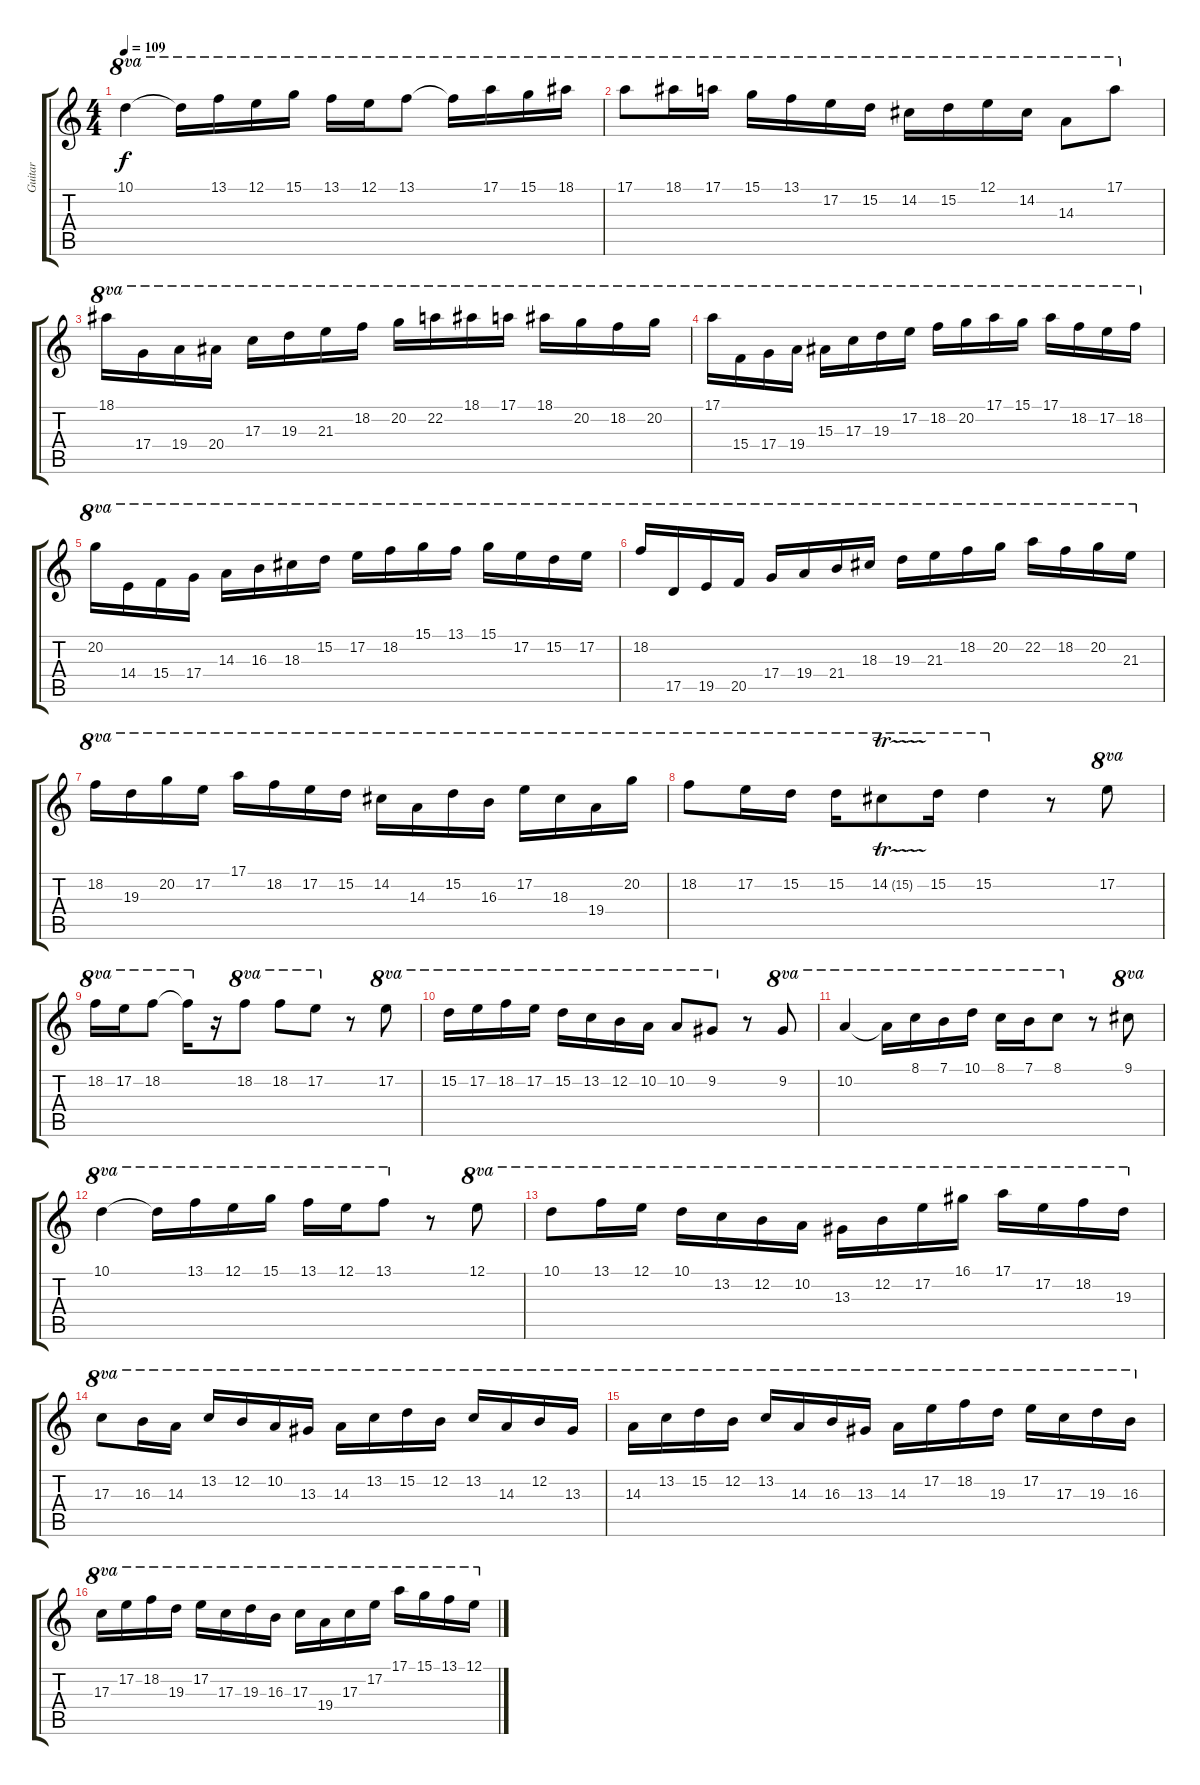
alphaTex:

\track ("Guitar" "Guitar") {instrument distortionguitar}
\staff {score tabs}
\tuning (E4 B3 G3 D3 A2 E2) {hide}
\ts (4 4)
\tempo 109
\clef g2
\ks c
10.1.4{ot 8va dy f} 10.1{t}.16{ot 8va} 13.1.16{ot 8va} 12.1.16{ot 8va} 15.1.16{ot 8va} 13.1.16{ot 8va} 12.1.16{ot 8va} 13.1.8{ot 8va} 13.1{t}.16{ot 8va} 17.1.16{ot 8va} 15.1.16{ot 8va} 18.1.16{ot 8va} |
17.1.8{ot 8va} 18.1.16{ot 8va} 17.1.16{ot 8va} 15.1.16{ot 8va} 13.1.16{ot 8va} 17.2.16{ot 8va} 15.2.16{ot 8va} 14.2.16{ot 8va} 15.2.16{ot 8va} 12.1.16{ot 8va} 14.2.16{ot 8va} 14.3.8{ot 8va} 17.1.8{ot 8va} |
18.1.16{ot 8va} 17.4.16{ot 8va} 19.4.16{ot 8va} 20.4.16{ot 8va} 17.3.16{ot 8va} 19.3.16{ot 8va} 21.3.16{ot 8va} 18.2.16{ot 8va} 20.2.16{ot 8va} 22.2.16{ot 8va} 18.1.16{ot 8va} 17.1.16{ot 8va} 18.1.16{ot 8va} 20.2.16{ot 8va} 18.2.16{ot 8va} 20.2.16{ot 8va} |
17.1.16{ot 8va} 15.4.16{ot 8va} 17.4.16{ot 8va} 19.4.16{ot 8va} 15.3.16{ot 8va} 17.3.16{ot 8va} 19.3.16{ot 8va} 17.2.16{ot 8va} 18.2.16{ot 8va} 20.2.16{ot 8va} 17.1.16{ot 8va} 15.1.16{ot 8va} 17.1.16{ot 8va} 18.2.16{ot 8va} 17.2.16{ot 8va} 18.2.16{ot 8va} |
20.2.16{ot 8va} 14.4.16{ot 8va} 15.4.16{ot 8va} 17.4.16{ot 8va} 14.3.16{ot 8va} 16.3.16{ot 8va} 18.3.16{ot 8va} 15.2.16{ot 8va} 17.2.16{ot 8va} 18.2.16{ot 8va} 15.1.16{ot 8va} 13.1.16{ot 8va} 15.1.16{ot 8va} 17.2.16{ot 8va} 15.2.16{ot 8va} 17.2.16{ot 8va} |
18.2.16{ot 8va} 17.5.16{ot 8va} 19.5.16{ot 8va} 20.5.16{ot 8va} 17.4.16{ot 8va} 19.4.16{ot 8va} 21.4.16{ot 8va} 18.3.16{ot 8va} 19.3.16{ot 8va} 21.3.16{ot 8va} 18.2.16{ot 8va} 20.2.16{ot 8va} 22.2.16{ot 8va} 18.2.16{ot 8va} 20.2.16{ot 8va} 21.3.16{ot 8va} |
18.2.16{ot 8va} 19.3.16{ot 8va} 20.2.16{ot 8va} 17.2.16{ot 8va} 17.1.16{ot 8va} 18.2.16{ot 8va} 17.2.16{ot 8va} 15.2.16{ot 8va} 14.2.16{ot 8va} 14.3.16{ot 8va} 15.2.16{ot 8va} 16.3.16{ot 8va} 17.2.16{ot 8va} 18.3.16{ot 8va} 19.4.16{ot 8va} 20.2.16{ot 8va} |
18.2.8{ot 8va} 17.2.16{ot 8va} 15.2.16{ot 8va} 15.2.16{ot 8va} 14.2{tr (15 32)}.8{ot 8va} 15.2.16{ot 8va} 15.2.4{ot 8va} r.8 17.2.8{ot 8va} |
18.2.16{ot 8va} 17.2.16{ot 8va} 18.2.8{ot 8va} 18.2{t}.16{ot 8va} r.16 18.2.8{ot 8va} 18.2.8{ot 8va} 17.2.8{ot 8va} r.8 17.2.8{ot 8va} |
15.2.16{ot 8va} 17.2.16{ot 8va} 18.2.16{ot 8va} 17.2.16{ot 8va} 15.2.16{ot 8va} 13.2.16{ot 8va} 12.2.16{ot 8va} 10.2.16{ot 8va} 10.2.8{ot 8va} 9.2.8{ot 8va} r.8 9.2.8{ot 8va} |
10.2.4{ot 8va} 10.2{t}.16{ot 8va} 8.1.16{ot 8va} 7.1.16{ot 8va} 10.1.16{ot 8va} 8.1.16{ot 8va} 7.1.16{ot 8va} 8.1.8{ot 8va} r.8 9.1.8{ot 8va} |
10.1.4{ot 8va} 10.1{t}.16{ot 8va} 13.1.16{ot 8va} 12.1.16{ot 8va} 15.1.16{ot 8va} 13.1.16{ot 8va} 12.1.16{ot 8va} 13.1.8{ot 8va} r.8 12.1.8{ot 8va} |
10.1.8{ot 8va} 13.1.16{ot 8va} 12.1.16{ot 8va} 10.1.16{ot 8va} 13.2.16{ot 8va} 12.2.16{ot 8va} 10.2.16{ot 8va} 13.3.16{ot 8va} 12.2.16{ot 8va} 17.2.16{ot 8va} 16.1.16{ot 8va} 17.1.16{ot 8va} 17.2.16{ot 8va} 18.2.16{ot 8va} 19.3.16{ot 8va} |
17.3.8{ot 8va} 16.3.16{ot 8va} 14.3.16{ot 8va} 13.2.16{ot 8va} 12.2.16{ot 8va} 10.2.16{ot 8va} 13.3.16{ot 8va} 14.3.16{ot 8va} 13.2.16{ot 8va} 15.2.16{ot 8va} 12.2.16{ot 8va} 13.2.16{ot 8va} 14.3.16{ot 8va} 12.2.16{ot 8va} 13.3.16{ot 8va} |
14.3.16{ot 8va} 13.2.16{ot 8va} 15.2.16{ot 8va} 12.2.16{ot 8va} 13.2.16{ot 8va} 14.3.16{ot 8va} 16.3.16{ot 8va} 13.3.16{ot 8va} 14.3.16{ot 8va} 17.2.16{ot 8va} 18.2.16{ot 8va} 19.3.16{ot 8va} 17.2.16{ot 8va} 17.3.16{ot 8va} 19.3.16{ot 8va} 16.3.16{ot 8va} |
17.3.16{ot 8va} 17.2.16{ot 8va} 18.2.16{ot 8va} 19.3.16{ot 8va} 17.2.16{ot 8va} 17.3.16{ot 8va} 19.3.16{ot 8va} 16.3.16{ot 8va} 17.3.16{ot 8va} 19.4.16{ot 8va} 17.3.16{ot 8va} 17.2.16{ot 8va} 17.1.16{ot 8va} 15.1.16{ot 8va} 13.1.16{ot 8va} 12.1.16{ot 8va}
